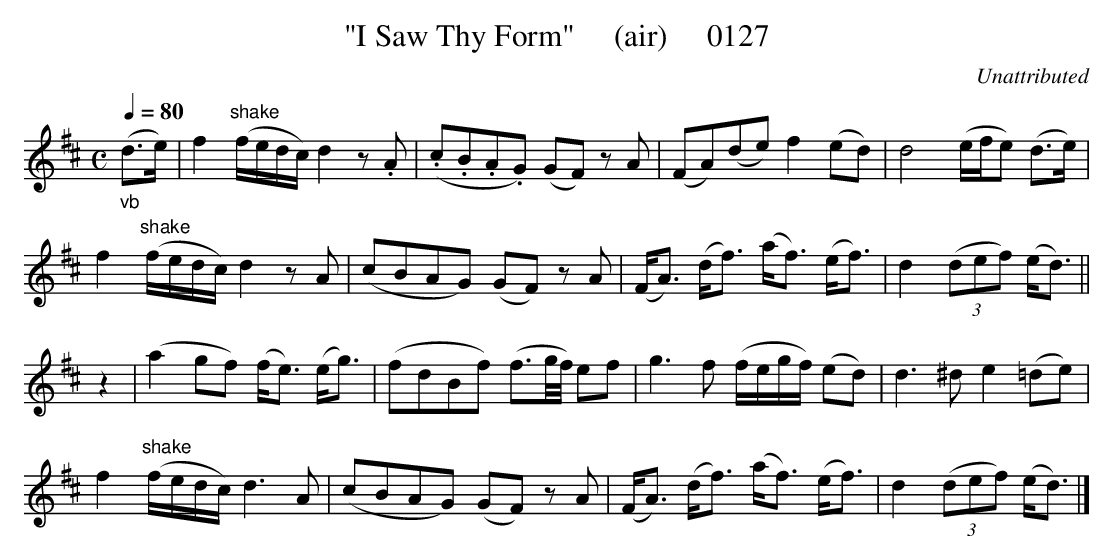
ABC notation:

X:1
T:"I Saw Thy Form"     (air)     0127
C:Unattributed
Q:1/4=80
M:C
L:1/8
K:D
"_vb"(d3/2e/2)|f2"^shake"(f/2e/2d/2c/2) d2z.A|(.c.B.A.G) (GF) zA|(FA)(de) f2(ed)|d4(e/2f/2e) (d3/2e/2)|
f2"^shake"(f/2e/2d/2c/2) d2zA|(cBAG) (GF) zA|(F/2A3/2) (d/2f3/2) (a/2f3/2) (e/2f3/2)|d2 (3(def) (e/2d3/2)||
z2|(a2gf) (f/2e3/2) (e/2g3/2)|(fdBf) (f3/2g/4f/4) ef|g3f (f/2e/2g/2f/2) (ed)|d3^d e2(=de)|
f2"^shake"(f/2e/2d/2c/2) d3A|(cBAG) (GF) zA|(F/2A3/2) (d/2f3/2) (a/2f3/2) (e/2f3/2)|d2 (3(def) (e/2d3/2)|]
